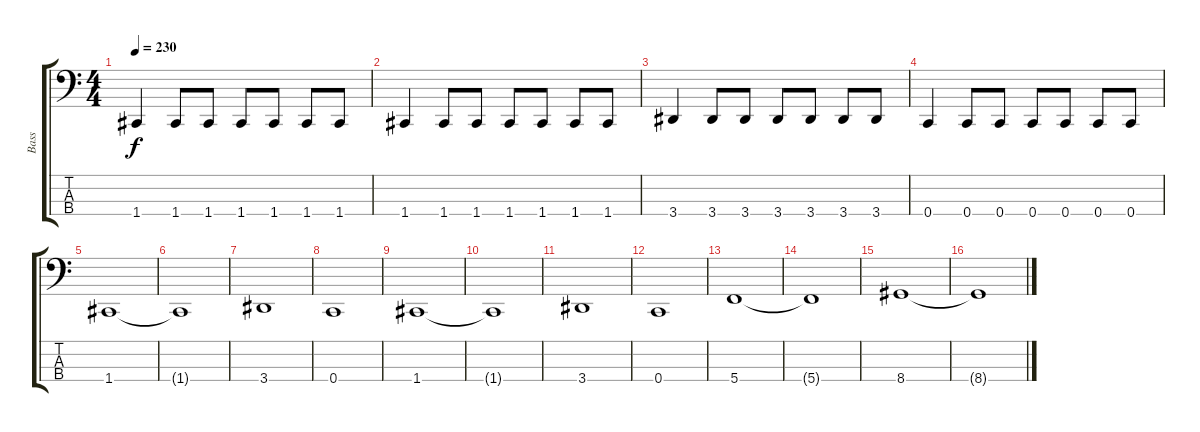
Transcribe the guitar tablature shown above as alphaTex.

\track ("Bass" "Bass") {instrument electricbassfinger}
\staff {score tabs}
\tuning (F2 C2 G1 C1) {hide}
\ts (4 4)
\tempo 230
\clef f4
\ks c
1.4.4{dy f} 1.4.8 1.4.8 1.4.8 1.4.8 1.4.8 1.4.8 |
1.4.4 1.4.8 1.4.8 1.4.8 1.4.8 1.4.8 1.4.8 |
3.4.4 3.4.8 3.4.8 3.4.8 3.4.8 3.4.8 3.4.8 |
0.4.4 0.4.8 0.4.8 0.4.8 0.4.8 0.4.8 0.4.8 |
1.4.1 |
1.4{t}.1 |
3.4.1 |
0.4.1 |
1.4.1 |
1.4{t}.1 |
3.4.1 |
0.4.1 |
5.4.1 |
5.4{t}.1 |
8.4.1 |
8.4{t}.1
